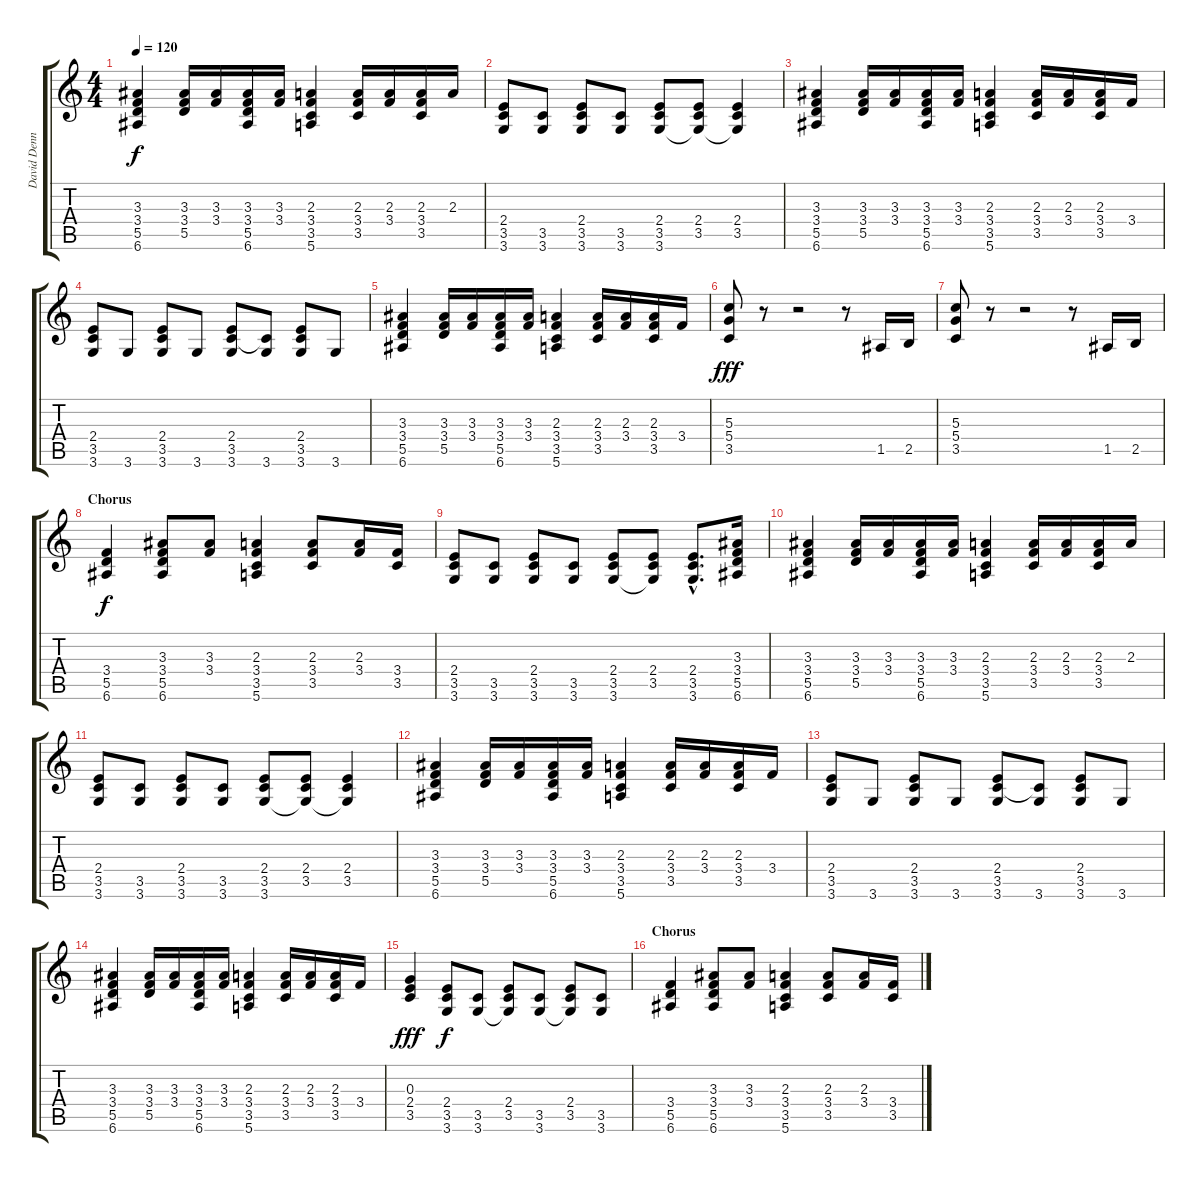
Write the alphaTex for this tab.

\track ("David Denny" "David Denn") {instrument electricguitarclean}
\staff {score tabs}
\tuning (E4 B3 G3 D3 A2 E2) {hide}
\ts (4 4)
\tempo 120
\clef g2
\ks c
(3.3 3.4 5.5 6.6).4{dy f} (3.3 3.4 5.5).16 (3.3 3.4).16 (3.3 3.4 5.5 6.6).16 (3.3 3.4).16 (2.3 3.4 3.5 5.6).4 (2.3 3.4 3.5).16 (2.3 3.4).16 (2.3 3.4 3.5).16 2.3.16 |
(2.4 3.5 3.6).8 (3.5 3.6).8 (2.4 3.5 3.6).8 (3.5 3.6).8 (2.4 3.5 3.6).8 (2.4 3.5 3.6{t}).8 (2.4 3.5 3.6{t}).4 |
(3.3 3.4 5.5 6.6).4 (3.3 3.4 5.5).16 (3.3 3.4).16 (3.3 3.4 5.5 6.6).16 (3.3 3.4).16 (2.3 3.4 3.5 5.6).4 (2.3 3.4 3.5).16 (2.3 3.4).16 (2.3 3.4 3.5).16 3.4.16 |
(2.4 3.5 3.6).8 3.6.8 (2.4 3.5 3.6).8 3.6.8 (2.4 3.5 3.6).8 (3.5{t} 3.6).8 (2.4 3.5 3.6).8 3.6.8 |
(3.3 3.4 5.5 6.6).4 (3.3 3.4 5.5).16 (3.3 3.4).16 (3.3 3.4 5.5 6.6).16 (3.3 3.4).16 (2.3 3.4 3.5 5.6).4 (2.3 3.4 3.5).16 (2.3 3.4).16 (2.3 3.4 3.5).16 3.4.16 |
(5.3 5.4 3.5).8{dy fff volume 16 instrument overdrivenguitar} r.8 r.2 r.8 1.5.16 2.5.16 |
(5.3 5.4 3.5).8{volume 16 instrument overdrivenguitar} r.8 r.2 r.8 1.5.16 2.5.16 |
\section ("" "Chorus")
(3.4 5.5 6.6).4{dy f} (3.3 3.4 5.5 6.6).8 (3.3 3.4).8 (2.3 3.4 3.5 5.6).4 (2.3 3.4 3.5).8 (2.3 3.4).16 (3.4 3.5).16 |
(2.4 3.5 3.6).8 (3.5 3.6).8 (2.4 3.5 3.6).8 (3.5 3.6).8 (2.4 3.5 3.6).8 (2.4 3.5 3.6{t}).8 (2.4{hac} 3.5{hac} 3.6{hac}).8{d} (3.3 3.4 5.5 6.6).16 |
(3.3 3.4 5.5 6.6).4 (3.3 3.4 5.5).16 (3.3 3.4).16 (3.3 3.4 5.5 6.6).16 (3.3 3.4).16 (2.3 3.4 3.5 5.6).4 (2.3 3.4 3.5).16 (2.3 3.4).16 (2.3 3.4 3.5).16 2.3.16 |
(2.4 3.5 3.6).8 (3.5 3.6).8 (2.4 3.5 3.6).8 (3.5 3.6).8 (2.4 3.5 3.6).8 (2.4 3.5 3.6{t}).8 (2.4 3.5 3.6{t}).4 |
(3.3 3.4 5.5 6.6).4 (3.3 3.4 5.5).16 (3.3 3.4).16 (3.3 3.4 5.5 6.6).16 (3.3 3.4).16 (2.3 3.4 3.5 5.6).4 (2.3 3.4 3.5).16 (2.3 3.4).16 (2.3 3.4 3.5).16 3.4.16 |
(2.4 3.5 3.6).8 3.6.8 (2.4 3.5 3.6).8 3.6.8 (2.4 3.5 3.6).8 (3.5{t} 3.6).8 (2.4 3.5 3.6).8 3.6.8 |
(3.3 3.4 5.5 6.6).4 (3.3 3.4 5.5).16 (3.3 3.4).16 (3.3 3.4 5.5 6.6).16 (3.3 3.4).16 (2.3 3.4 3.5 5.6).4 (2.3 3.4 3.5).16 (2.3 3.4).16 (2.3 3.4 3.5).16 3.4.16 |
(0.3 2.4 3.5).4{dy fff} (2.4 3.5 3.6).8{dy f} (3.5 3.6).8 (2.4 3.5 3.6{t}).8 (3.5 3.6).8 (2.4 3.5 3.6{t}).8 (3.5 3.6).8 |
\section ("" "Chorus")
(3.4 5.5 6.6).4 (3.3 3.4 5.5 6.6).8 (3.3 3.4).8 (2.3 3.4 3.5 5.6).4 (2.3 3.4 3.5).8 (2.3 3.4).16 (3.4 3.5).16
